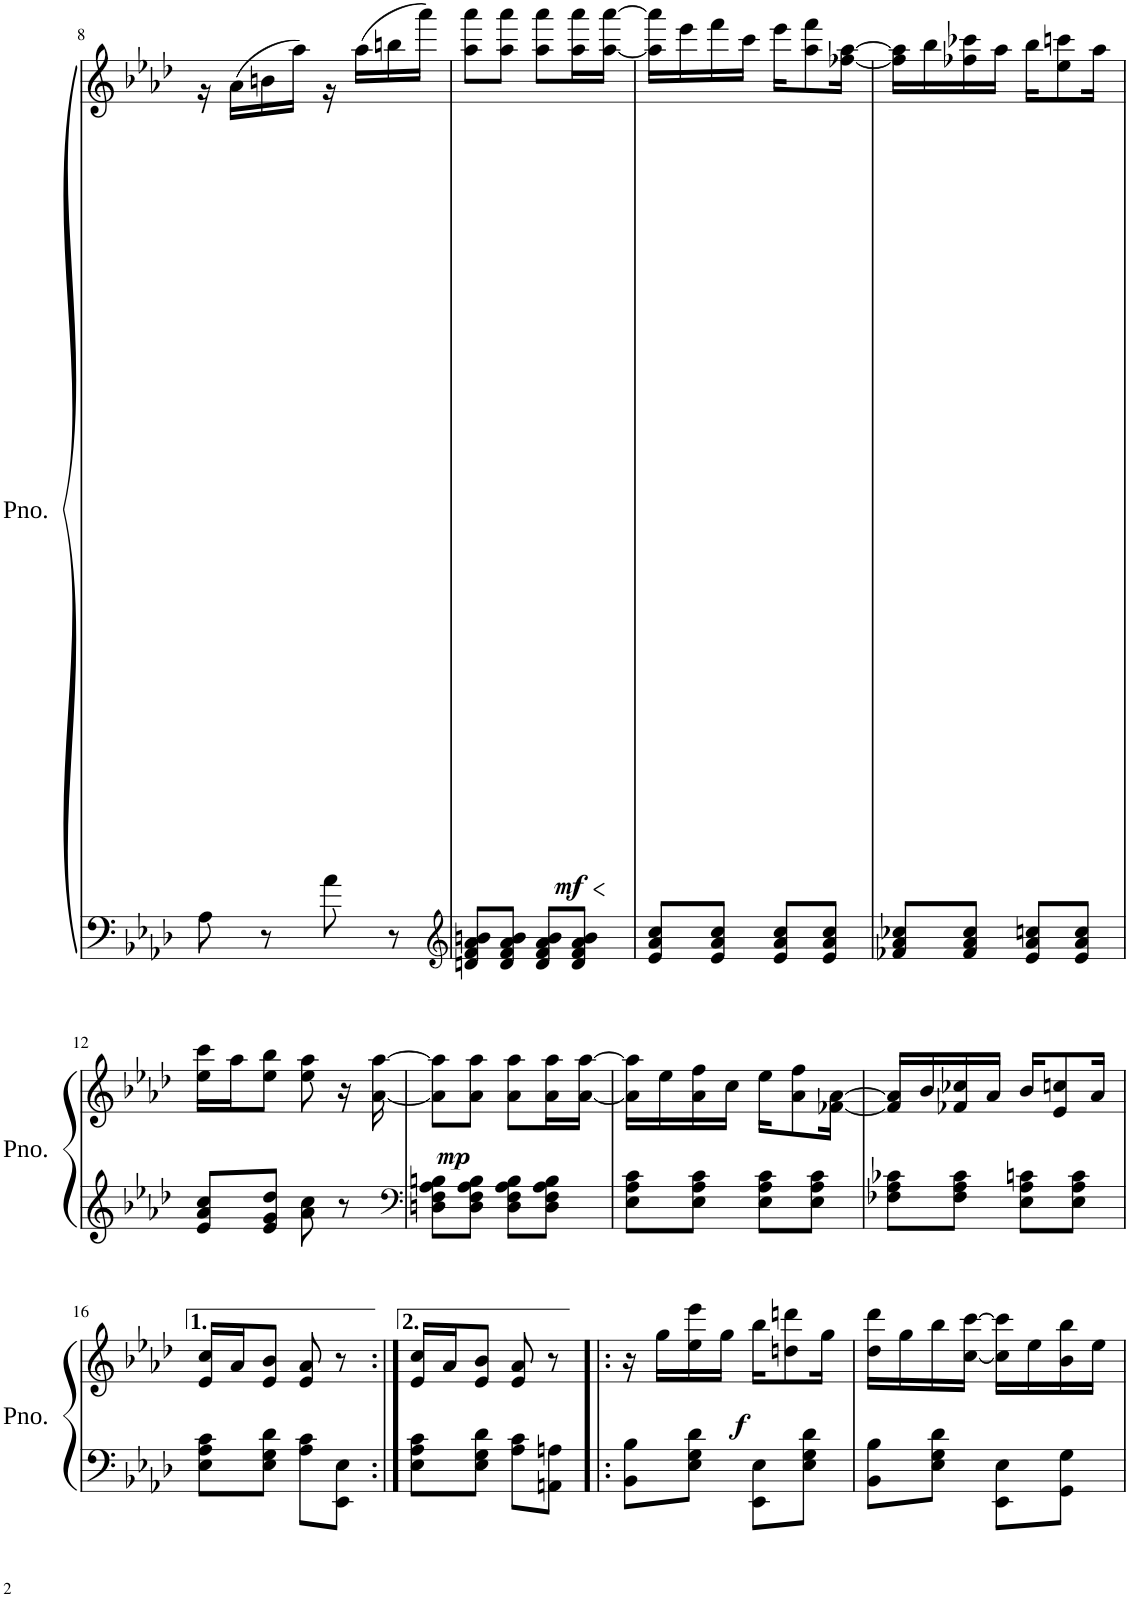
**kern	**kern	**dynam
*part1	*part1	*part1
*staff2	*staff1	*staff1/2
*I"Piano	*	*
*I'Pno.	*	*
!!LO:PB:g=z
*clefF4	*clefG2	*
*k[b-e-a-d-]	*k[b-e-a-d-]	*
*M2/4	*M2/4	*
=8	=8	=8
*	*^	*
8A-\	8ryy	16r	.
.	.	(>16a-\LL	.
8r	8ryy	16bn\	.
.	.	16aa-\JJ)	.
8a-\	8ryy	16r	.
.	.	(>16aa-\LL	.
8r	8ryy	16bbn\	.
.	.	16aaa-\JJ)	.
*	*v	*v	*
=9	=9	=9
*clefG2	*	*
*	*^	*
!	!	!	!LO:HP:b
!	!	!	!LO:DY:n=1:b
*	*v	*v	*
8dn/ 8f/ 8a-/ 8bn/L	8aa-\ 8aaa-\L	< mf
8d/ 8f/ 8a-/ 8b/J	8aa-\ 8aaa-\J	.
8d/ 8f/ 8a-/ 8b/L	8aa-\ 8aaa-\L	.
8d/ 8f/ 8a-/ 8b/J	16aa-\ 16aaa-\L	.
.	[<16aa-\ [16aaa-\JJ	[
=10	=10	=10
8e-/ 8a-/ 8cc/L	16aa-\] 16aaa-\]LL	.
.	16eee-\	.
8e-/ 8a-/ 8cc/J	16fff\	.
.	16ccc\JJ	.
8e-/ 8a-/ 8cc/L	16eee-\KL	.
.	8aa-\ 8fff\	.
8e-/ 8a-/ 8cc/J	.	.
.	[<16ff-X\ [16aa-\Jk	.
=11	=11	=11
8f-X/ 8a-/ 8cc-X/L	16ff-\] 16aa-\]LL	.
.	16bb-\	.
8f-/ 8a-/ 8cc-/J	16ff-X\ 16ccc-X\	.
.	16aa-\JJ	.
8e-/ 8a-/ 8ccn/L	16bb-\KL	.
.	8ee-\ 8cccn\	.
8e-/ 8a-/ 8cc/J	.	.
.	16aa-\Jk	.
!!LO:LB:g=z
=12	=12	=12
8e-/ 8a-/ 8cc/L	16ee-\ 16ccc\LL	.
.	16aa-\J	.
8e-/ 8g/ 8dd-/J	8ee-\ 8bb-\J	.
8a-\ 8cc\	8ee-\ 8aa-\	.
8r	16r	.
.	[<16a-\ [16aa-\	.
=13	=13	=13
*clefF4	*	*
!	!	!LO:DY:b
8Dn\ 8F\ 8A-\ 8Bn\L	8a-\] 8aa-\]L	mp
8D\ 8F\ 8A-\ 8B\J	8a-\ 8aa-\J	.
8D\ 8F\ 8A-\ 8B\L	8a-\ 8aa-\L	.
8D\ 8F\ 8A-\ 8B\J	16a-\ 16aa-\L	.
.	[<16a-\ [16aa-\JJ	.
=14	=14	=14
8E-\ 8A-\ 8c\L	16a-\] 16aa-\]LL	.
.	16ee-\	.
8E-\ 8A-\ 8c\J	16a-\ 16ff\	.
.	16cc\JJ	.
8E-\ 8A-\ 8c\L	16ee-\KL	.
.	8a-\ 8ff\	.
8E-\ 8A-\ 8c\J	.	.
.	[<16f-X\ [16a-\Jk	.
=15	=15	=15
8F-X\ 8A-\ 8c-X\L	16f-/] 16a-/]LL	.
.	16b-/	.
8F-\ 8A-\ 8c-\J	16f-X/ 16cc-X/	.
.	16a-/JJ	.
8E-\ 8A-\ 8cn\L	16b-/KL	.
.	8e-/ 8ccn/	.
8E-\ 8A-\ 8c\J	.	.
.	16a-/Jk	.
!!LO:LB:g=z
=16	=16	=16
8E-\ 8A-\ 8c\L	16e-/ 16cc/LL	.
.	16a-/J	.
8E-\ 8G\ 8d-\J	8e-/ 8b-/J	.
8A-\ 8c\L	8e-/ 8a-/	.
8EE-\ 8E-\J	8r	.
=17:|!	=17:|!	=17:|!
8E-\ 8A-\ 8c\L	16e-/ 16cc/LL	.
.	16a-/J	.
8E-\ 8G\ 8d-\J	8e-/ 8b-/J	.
8A-\ 8c\L	8e-/ 8a-/	.
8AAn\ 8An\J	8r	.
=18!|:	=18!|:	=18!|:
!	!	!LO:DY:b
8BB-\ 8B-\L	16r	f
.	16gg\LL	.
8E-\ 8G\ 8d-\J	16ee-\ 16eee-\	.
.	16gg\JJ	.
8EE-\ 8E-\L	16bb-\KL	.
.	8ddn\ 8dddn\	.
8E-\ 8G\ 8d-\J	.	.
.	16gg\Jk	.
=19	=19	=19
8BB-\ 8B-\L	16dd-\ 16ddd-\LL	.
.	16gg\	.
8E-\ 8G\ 8d-\J	16bb-\	.
.	[<16cc\ [16ccc\JJ	.
8EE-\ 8E-\L	16cc\] 16ccc\]LL	.
.	16ee-\	.
8GG\ 8G\J	16b-\ 16bb-\	.
.	16ee-\JJ	.
=	=	=
*-	*-	*-
